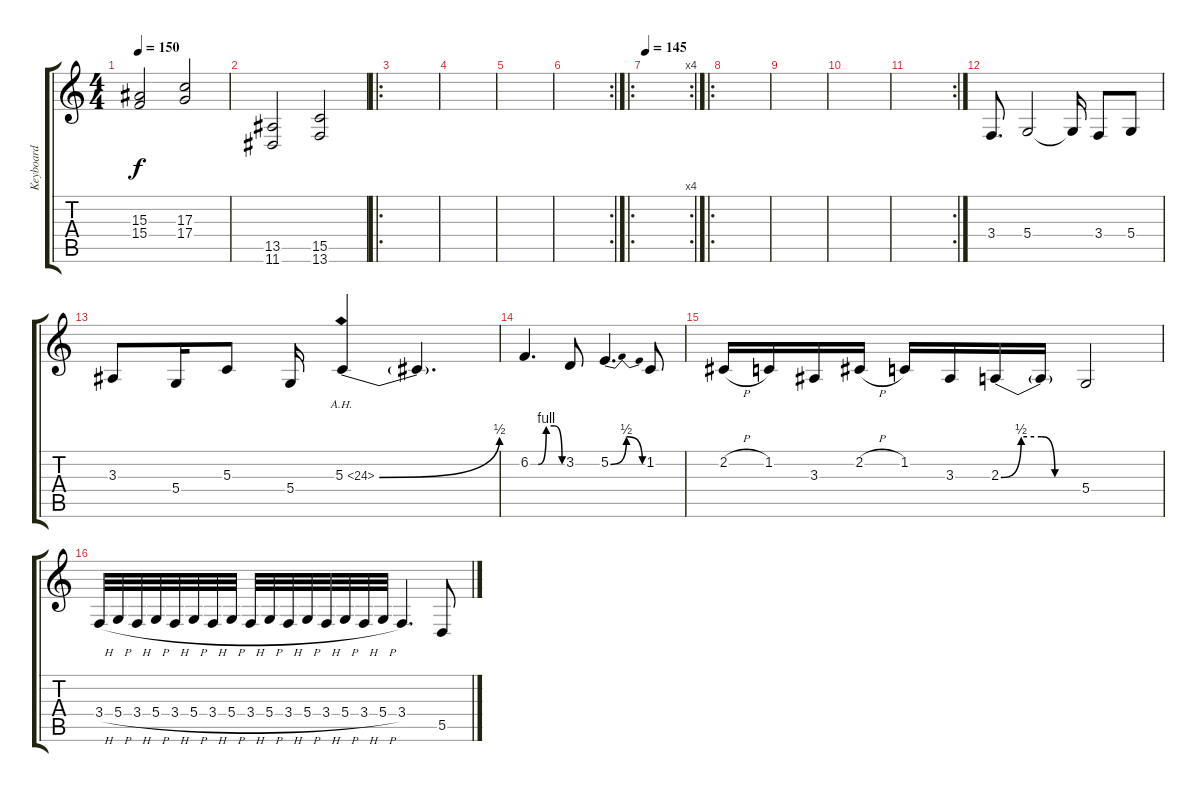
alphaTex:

\track ("Keyboard" "Keyboard") {instrument electricgrandpiano}
\staff {score tabs}
\tuning (E4 B3 G3 D3 A2 E2) {hide}
\ts (4 4)
\tempo 150
\clef g2
\ks c
(15.3 15.4).2{dy f} (17.3 17.4).2 |
(13.5 11.6).2 (15.5 13.6).2 |
\ro
|
|
|
\rc 2
|
\ro
\rc 4
\tempo 145
|
\ro
|
|
|
\rc 2
|
3.4.8{d} 5.4.2 5.4{t}.16 3.4.8 5.4.8 |
3.3.8 5.4.16 5.3.8 5.4.16 5.3{be (bend 0 0 60 2) ah 19}.4 5.3{t}.4{d} |
6.2{be (custom 0 0 15 0 30 4 45 4 60 0)}.4{d} 3.2.8 5.2{be (bendrelease 0 0 45 2 45 2 60 0)}.4{d} 1.2.8 |
2.2{h}.16 1.2.16 3.3.16 2.2{h}.16 1.2.16 3.3.16 2.3{be (custom 0 0 15 2 30 2 40 0 60 0)}.16 2.3{t}.16 5.4.2 |
3.4{h}.32 5.4{h}.32 3.4{h}.32 5.4{h}.32 3.4{h}.32 5.4{h}.32 3.4{h}.32 5.4{h}.32 3.4{h}.32 5.4{h}.32 3.4{h}.32 5.4{h}.32 3.4{h}.32 5.4{h}.32 3.4{h}.32 5.4{h}.32 3.4.4{d} 5.5.8
